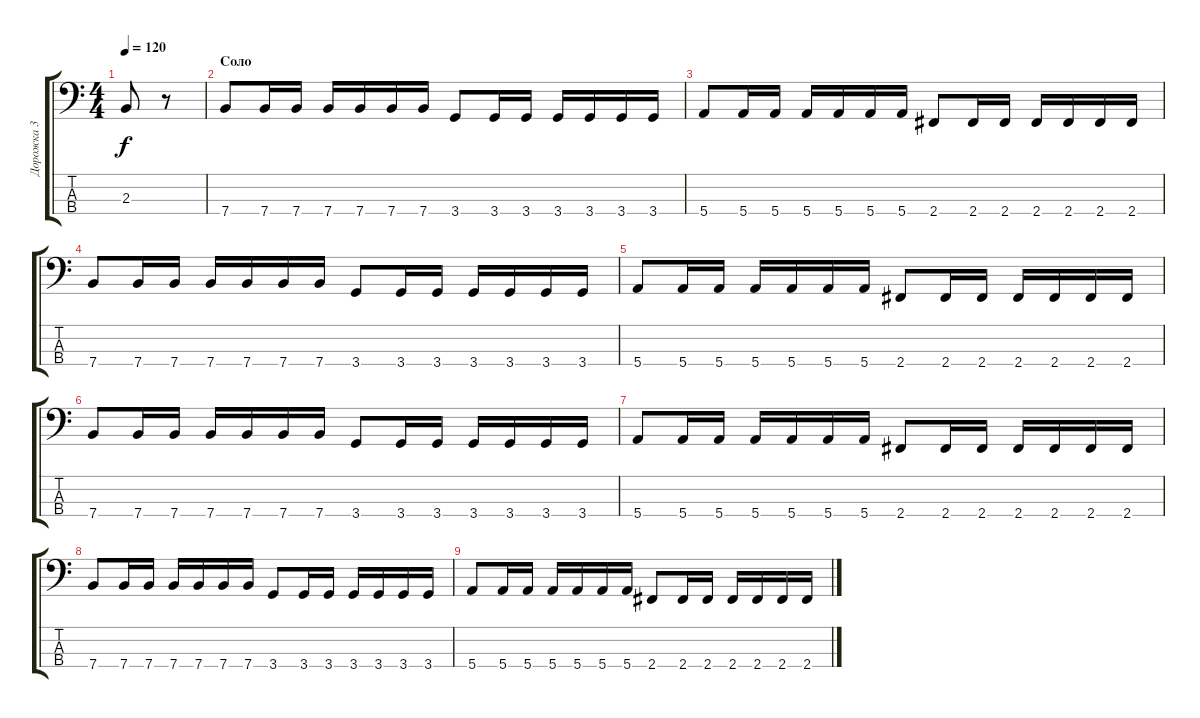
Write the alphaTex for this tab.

\track ("Дорожка 3" "Дорожка 3") {instrument electricbassfinger}
\staff {score tabs}
\tuning (G2 D2 A1 E1) {hide}
\ts (4 4)
\tempo 120
\clef f4
\ks c
2.3.8{dy f} r.8 |
\section ("" "Соло")
7.4.8 7.4.16 7.4.16 7.4.16 7.4.16 7.4.16 7.4.16 3.4.8 3.4.16 3.4.16 3.4.16 3.4.16 3.4.16 3.4.16 |
5.4.8 5.4.16 5.4.16 5.4.16 5.4.16 5.4.16 5.4.16 2.4.8 2.4.16 2.4.16 2.4.16 2.4.16 2.4.16 2.4.16 |
7.4.8 7.4.16 7.4.16 7.4.16 7.4.16 7.4.16 7.4.16 3.4.8 3.4.16 3.4.16 3.4.16 3.4.16 3.4.16 3.4.16 |
5.4.8 5.4.16 5.4.16 5.4.16 5.4.16 5.4.16 5.4.16 2.4.8 2.4.16 2.4.16 2.4.16 2.4.16 2.4.16 2.4.16 |
7.4.8 7.4.16 7.4.16 7.4.16 7.4.16 7.4.16 7.4.16 3.4.8 3.4.16 3.4.16 3.4.16 3.4.16 3.4.16 3.4.16 |
5.4.8 5.4.16 5.4.16 5.4.16 5.4.16 5.4.16 5.4.16 2.4.8 2.4.16 2.4.16 2.4.16 2.4.16 2.4.16 2.4.16 |
7.4.8 7.4.16 7.4.16 7.4.16 7.4.16 7.4.16 7.4.16 3.4.8 3.4.16 3.4.16 3.4.16 3.4.16 3.4.16 3.4.16 |
5.4.8 5.4.16 5.4.16 5.4.16 5.4.16 5.4.16 5.4.16 2.4.8 2.4.16 2.4.16 2.4.16 2.4.16 2.4.16 2.4.16
